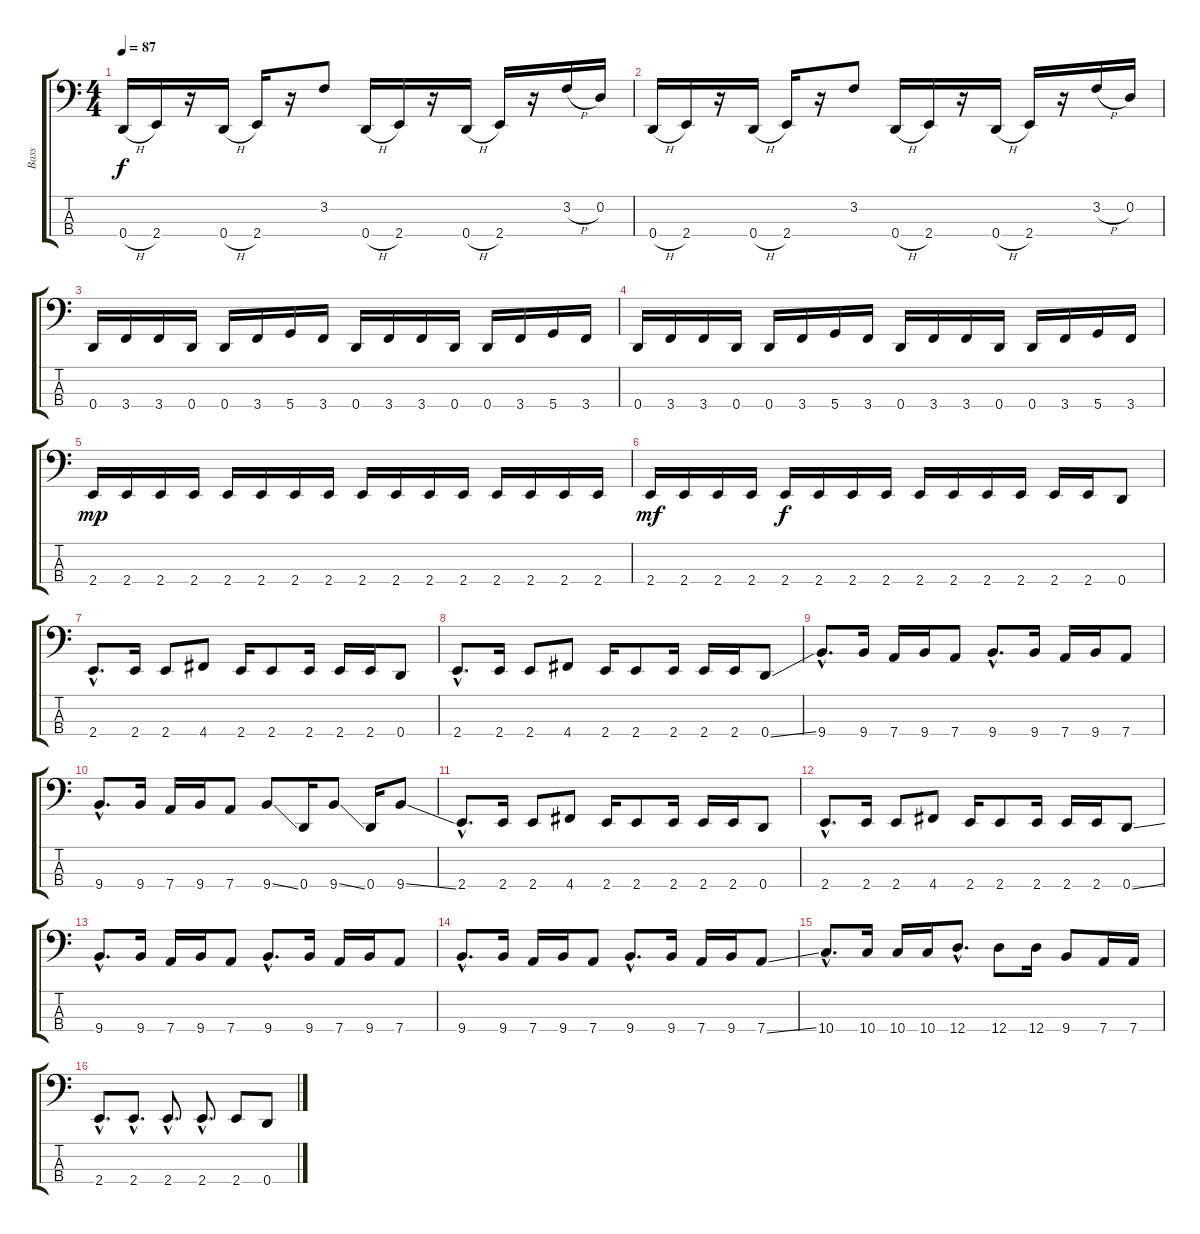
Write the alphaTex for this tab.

\track ("Bass" "Bass") {instrument electricbasspick}
\staff {score tabs}
\tuning (G2 D2 A1 D1) {hide}
\ts (4 4)
\tempo 87
\clef f4
\ks c
0.4{h}.16{dy f instrument slapbass1} 2.4.16 r.16 0.4{h}.16 2.4.16 r.16 3.2.8 0.4{h}.16 2.4.16 r.16 0.4{h}.16 2.4.16 r.16 3.2{h}.16 0.2.16 |
0.4{h}.16{instrument slapbass1} 2.4.16 r.16 0.4{h}.16 2.4.16 r.16 3.2.8 0.4{h}.16 2.4.16 r.16 0.4{h}.16 2.4.16 r.16 3.2{h}.16 0.2.16 |
0.4.16{volume 13 instrument electricbassfinger} 3.4.16 3.4.16 0.4.16 0.4.16 3.4.16 5.4.16 3.4.16 0.4.16{instrument electricbassfinger} 3.4.16 3.4.16 0.4.16 0.4.16 3.4.16 5.4.16 3.4.16 |
0.4.16{instrument electricbassfinger} 3.4.16 3.4.16 0.4.16 0.4.16 3.4.16 5.4.16 3.4.16 0.4.16{instrument electricbassfinger} 3.4.16 3.4.16 0.4.16 0.4.16 3.4.16 5.4.16 3.4.16 |
2.4.16{dy mp} 2.4.16 2.4.16 2.4.16 2.4.16 2.4.16 2.4.16 2.4.16 2.4.16 2.4.16 2.4.16 2.4.16 2.4.16 2.4.16 2.4.16 2.4.16 |
2.4.16{dy mf} 2.4.16 2.4.16 2.4.16 2.4.16{dy f} 2.4.16 2.4.16 2.4.16 2.4.16 2.4.16 2.4.16 2.4.16 2.4.16 2.4.16 0.4.8 |
2.4{hac}.8{d} 2.4.16 2.4.8 4.4.8 2.4.16 2.4.8 2.4.16 2.4.16 2.4.16 0.4.8 |
2.4{hac}.8{d} 2.4.16 2.4.8 4.4.8 2.4.16 2.4.8 2.4.16 2.4.16 2.4.16 0.4{ss}.8 |
9.4{hac}.8{d} 9.4.16 7.4.16 9.4.16 7.4.8 9.4{hac}.8{d} 9.4.16 7.4.16 9.4.16 7.4.8 |
9.4{hac}.8{d} 9.4.16 7.4.16 9.4.16 7.4.8 9.4{ss}.8 0.4.16 9.4{ss}.8 0.4.16 9.4{ss}.8 |
2.4{hac}.8{d} 2.4.16 2.4.8 4.4.8 2.4.16 2.4.8 2.4.16 2.4.16 2.4.16 0.4.8 |
2.4{hac}.8{d} 2.4.16 2.4.8 4.4.8 2.4.16 2.4.8 2.4.16 2.4.16 2.4.16 0.4{ss}.8 |
9.4{hac}.8{d} 9.4.16 7.4.16 9.4.16 7.4.8 9.4{hac}.8{d} 9.4.16 7.4.16 9.4.16 7.4.8 |
9.4{hac}.8{d} 9.4.16 7.4.16 9.4.16 7.4.8 9.4{hac}.8{d} 9.4.16 7.4.16 9.4.16 7.4{ss}.8 |
10.4{hac}.8{d} 10.4.16 10.4.16 10.4.16 12.4{hac}.8{d} 12.4.8 12.4.16 9.4.8 7.4.16 7.4.16 |
2.4{hac}.8{d} 2.4{hac}.8{d} 2.4{hac}.8{d} 2.4{hac}.8{d} 2.4.8 0.4{ss}.8
